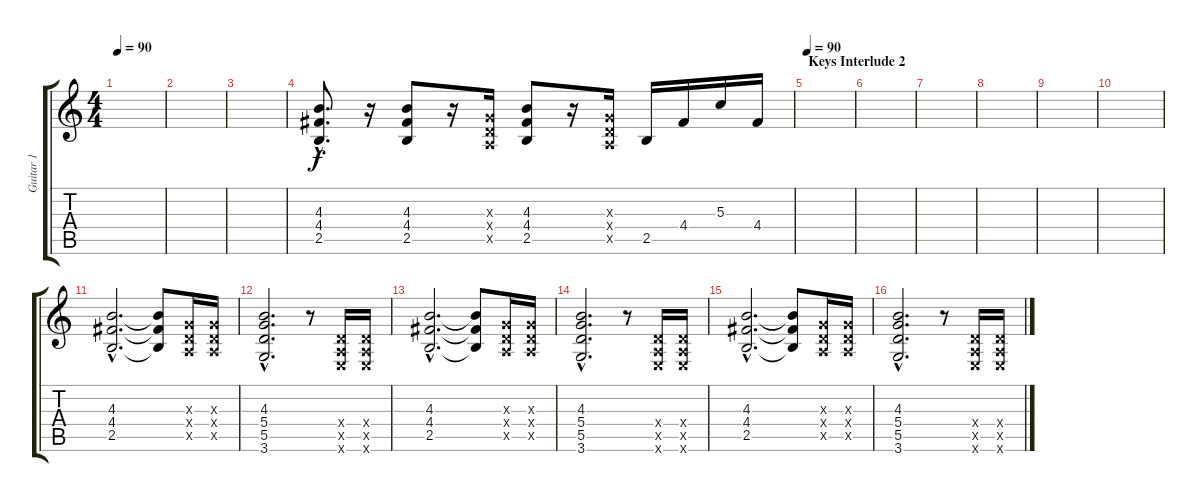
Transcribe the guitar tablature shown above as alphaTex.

\track ("Guitar 1 " "Guitar 1 ") {instrument overdrivenguitar}
\staff {score tabs}
\tuning (E4 B3 G3 D3 A2 E2) {hide}
\ts (4 4)
\tempo 90
\clef g2
\ks c
|
|
|
(4.3{hac} 4.4{hac} 2.5{hac}).8{d} r.16 (4.3 4.4 2.5).8 r.16 (0.3{x} 0.4{x} 0.5{x}).16 (4.3 4.4 2.5).8 r.16 (0.3{x} 0.4{x} 0.5{x}).16 2.5.16 4.4.16 5.3.16 4.4.16 |
\section ("" "Keys Interlude 2")
\tempo 90
|
|
|
|
|
|
(4.3{hac} 4.4{hac} 2.5{hac}).2{d} (4.3{t} 4.4{t} 2.5{t}).8 (0.3{x} 0.4{x} 0.5{x}).16 (0.3{x} 0.4{x} 0.5{x}).16 |
(4.3{hac} 5.4{hac} 5.5{hac} 3.6{hac}).2{d} r.8 (0.4{x} 0.5{x} 0.6{x}).16 (0.4{x} 0.5{x} 0.6{x}).16 |
(4.3{hac} 4.4{hac} 2.5{hac}).2{d} (4.3{t} 4.4{t} 2.5{t}).8 (0.3{x} 0.4{x} 0.5{x}).16 (0.3{x} 0.4{x} 0.5{x}).16 |
(4.3{hac} 5.4{hac} 5.5{hac} 3.6{hac}).2{d} r.8 (0.4{x} 0.5{x} 0.6{x}).16 (0.4{x} 0.5{x} 0.6{x}).16 |
(4.3{hac} 4.4{hac} 2.5{hac}).2{d} (4.3{t} 4.4{t} 2.5{t}).8 (0.3{x} 0.4{x} 0.5{x}).16 (0.3{x} 0.4{x} 0.5{x}).16 |
(4.3{hac} 5.4{hac} 5.5{hac} 3.6{hac}).2{d} r.8 (0.4{x} 0.5{x} 0.6{x}).16 (0.4{x} 0.5{x} 0.6{x}).16
